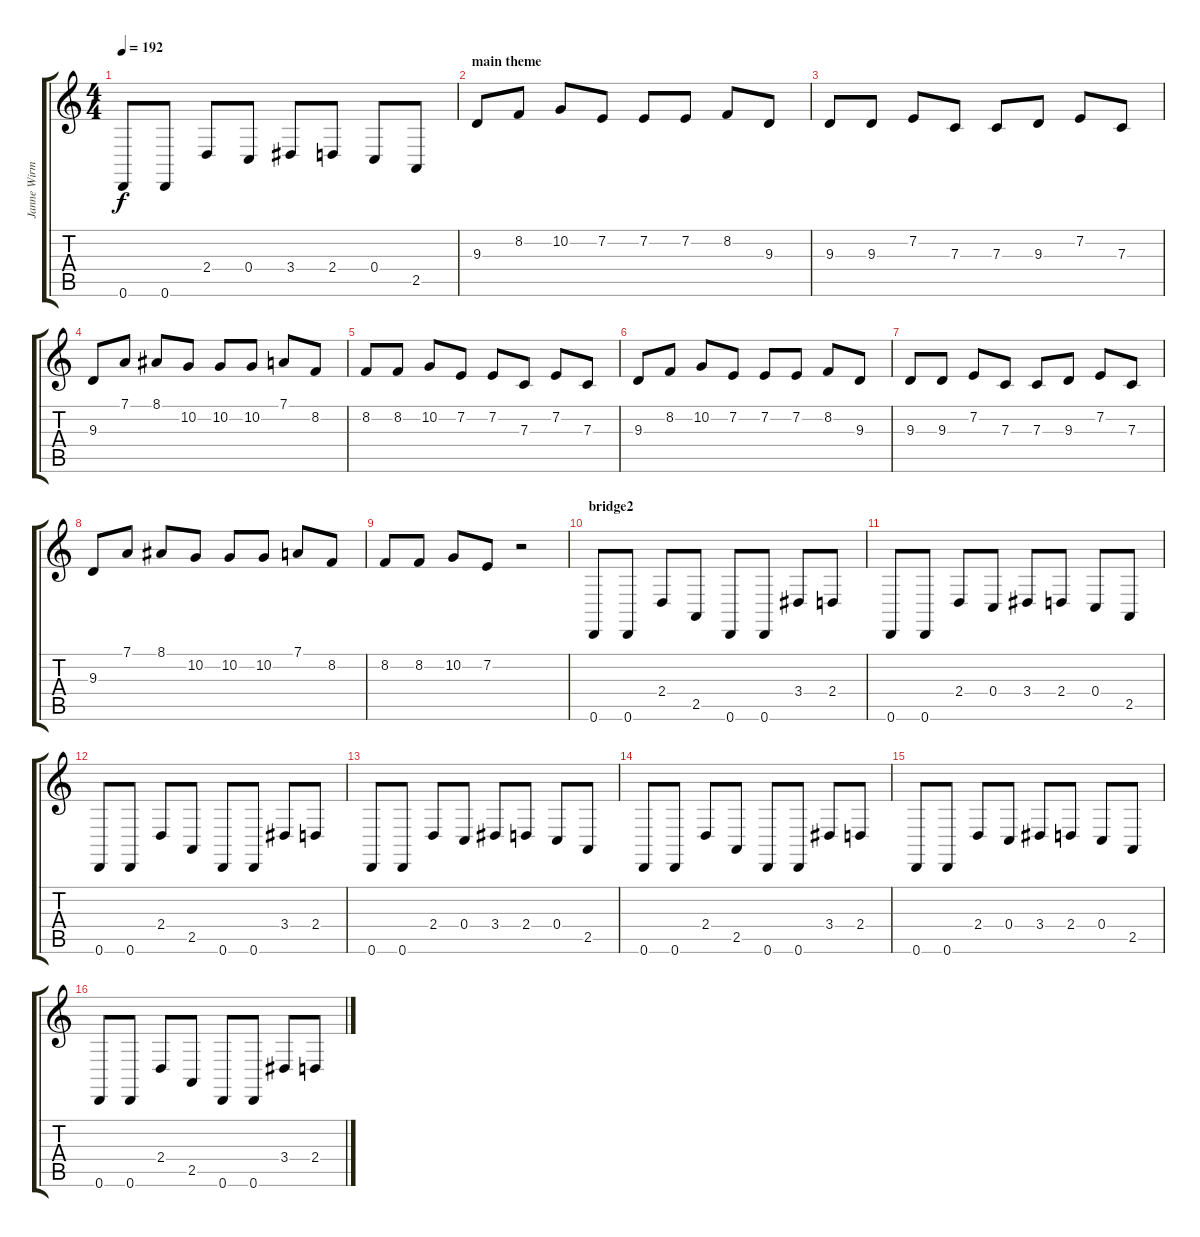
\track ("Janne Wirman" "Janne Wirm") {instrument lead1square}
\staff {score tabs}
\tuning (D4 A3 F3 C3 G2 D2) {hide}
\ts (4 4)
\tempo 192
\clef g2
\ks c
0.6.8{dy f} 0.6.8 2.4.8 0.4.8 3.4.8 2.4.8 0.4.8 2.5.8 |
\section ("" "main theme")
9.3.8{instrument lead1square} 8.2.8 10.2.8 7.2.8 7.2.8 7.2.8 8.2.8 9.3.8 |
9.3.8 9.3.8 7.2.8 7.3.8 7.3.8 9.3.8 7.2.8 7.3.8 |
9.3.8 7.1.8 8.1.8 10.2.8 10.2.8 10.2.8 7.1.8 8.2.8 |
8.2.8 8.2.8 10.2.8 7.2.8 7.2.8 7.3.8 7.2.8 7.3.8 |
9.3.8 8.2.8 10.2.8 7.2.8 7.2.8 7.2.8 8.2.8 9.3.8 |
9.3.8 9.3.8 7.2.8 7.3.8 7.3.8 9.3.8 7.2.8 7.3.8 |
9.3.8 7.1.8 8.1.8 10.2.8 10.2.8 10.2.8 7.1.8 8.2.8 |
8.2.8 8.2.8 10.2.8 7.2.8 r.2 |
\section ("" "bridge2")
0.6.8 0.6.8 2.4.8 2.5.8 0.6.8 0.6.8 3.4.8 2.4.8 |
0.6.8 0.6.8 2.4.8 0.4.8 3.4.8 2.4.8 0.4.8 2.5.8 |
0.6.8 0.6.8 2.4.8 2.5.8 0.6.8 0.6.8 3.4.8 2.4.8 |
0.6.8 0.6.8 2.4.8 0.4.8 3.4.8 2.4.8 0.4.8 2.5.8 |
0.6.8 0.6.8 2.4.8 2.5.8 0.6.8 0.6.8 3.4.8 2.4.8 |
0.6.8 0.6.8 2.4.8 0.4.8 3.4.8 2.4.8 0.4.8 2.5.8 |
0.6.8 0.6.8 2.4.8 2.5.8 0.6.8 0.6.8 3.4.8 2.4.8
